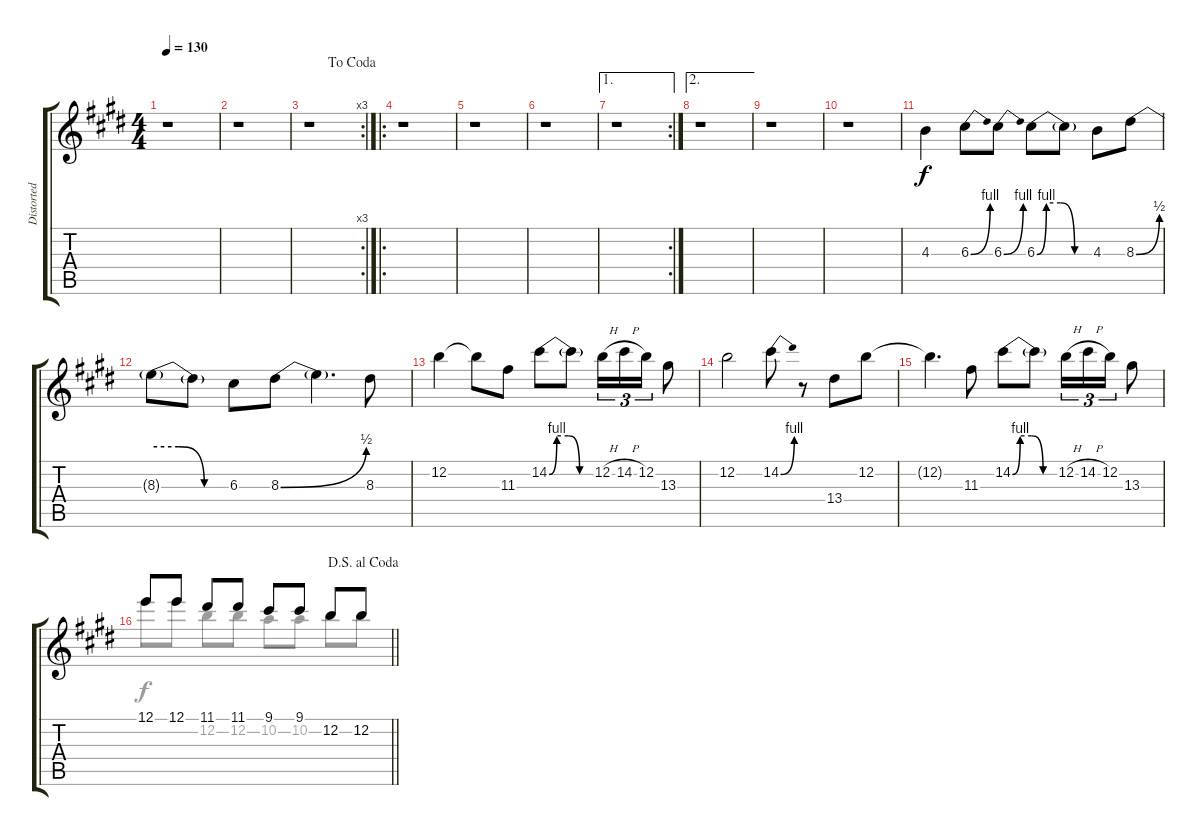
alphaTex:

\track ("Distorted Guitar - Tom Scholz" "Distorted ") {instrument distortionguitar}
\staff {score tabs}
\tuning (E4 B3 G3 D3 A2 E2) {hide}
\voice
\ts (4 4)
\tempo 130
\clef g2
\ks c#minor
r.1{dy f} |
r.1 |
\rc 3
\jump dacoda
r.1 |
\ro
\ks e
r.1 |
\ks c#minor
r.1 |
r.1 |
\ae 1
\rc 2
r.1 |
\ae 2
\ks e
r.1 |
\ks c#minor
r.1 |
r.1 |
\ks e
4.3.4 6.3{be (bend 0 0 60 4)}.8 6.3{be (bend 0 0 60 4)}.8 6.3{be (custom 0 0 10 4 25 4 40 0 60 0)}.8 6.3{t}.8 4.3.8 8.3{be (bend 0 0 60 2)}.8 |
\ks c#minor
8.3{be (custom 0 2 20 2 40 0 60 0) t}.8 8.3{t}.8 6.3.8 8.3{be (bend 0 0 60 2)}.8 8.3{t}.4{d} 8.3.8 |
\ks e
12.2.4 12.2{t}.8 11.3.8 14.2{be (custom 0 0 10 4 25 4 40 0 60 0)}.8 14.2{t}.8 12.2{h}.16{tu (3 2)} 14.2{h}.16{tu (3 2)} 12.2.16{tu (3 2)} 13.3.8 |
\ks c#minor
12.2.2 14.2{be (bend 0 0 60 4)}.8 r.8 13.4.8 12.2.8 |
12.2{t}.4{d} 11.3.8 14.2{be (custom 0 0 10 4 25 4 40 0 60 0)}.8 14.2{t}.8 12.2{h}.16{tu (3 2)} 14.2{h}.16{tu (3 2)} 12.2.16{tu (3 2)} 13.3.8 |
\jump dalsegnoalcoda
\barLineRight lightlight
12.1.8 12.1.8 11.1.8 11.1.8 9.1.8 9.1.8 12.2.8 12.2.8
\voice
\clef g2
\ottava regular
\simile none
\ks c#minor
|
|
|
\ks e
|
\ks c#minor
|
|
|
\ks e
|
\ks c#minor
|
|
\ks e
|
\ks c#minor
|
\ks e
|
\ks c#minor
|
|
\barLineRight lightlight
12.1.8 12.1.8 12.2.8 12.2.8 10.2.8 10.2.8 12.2.8 12.2.8
